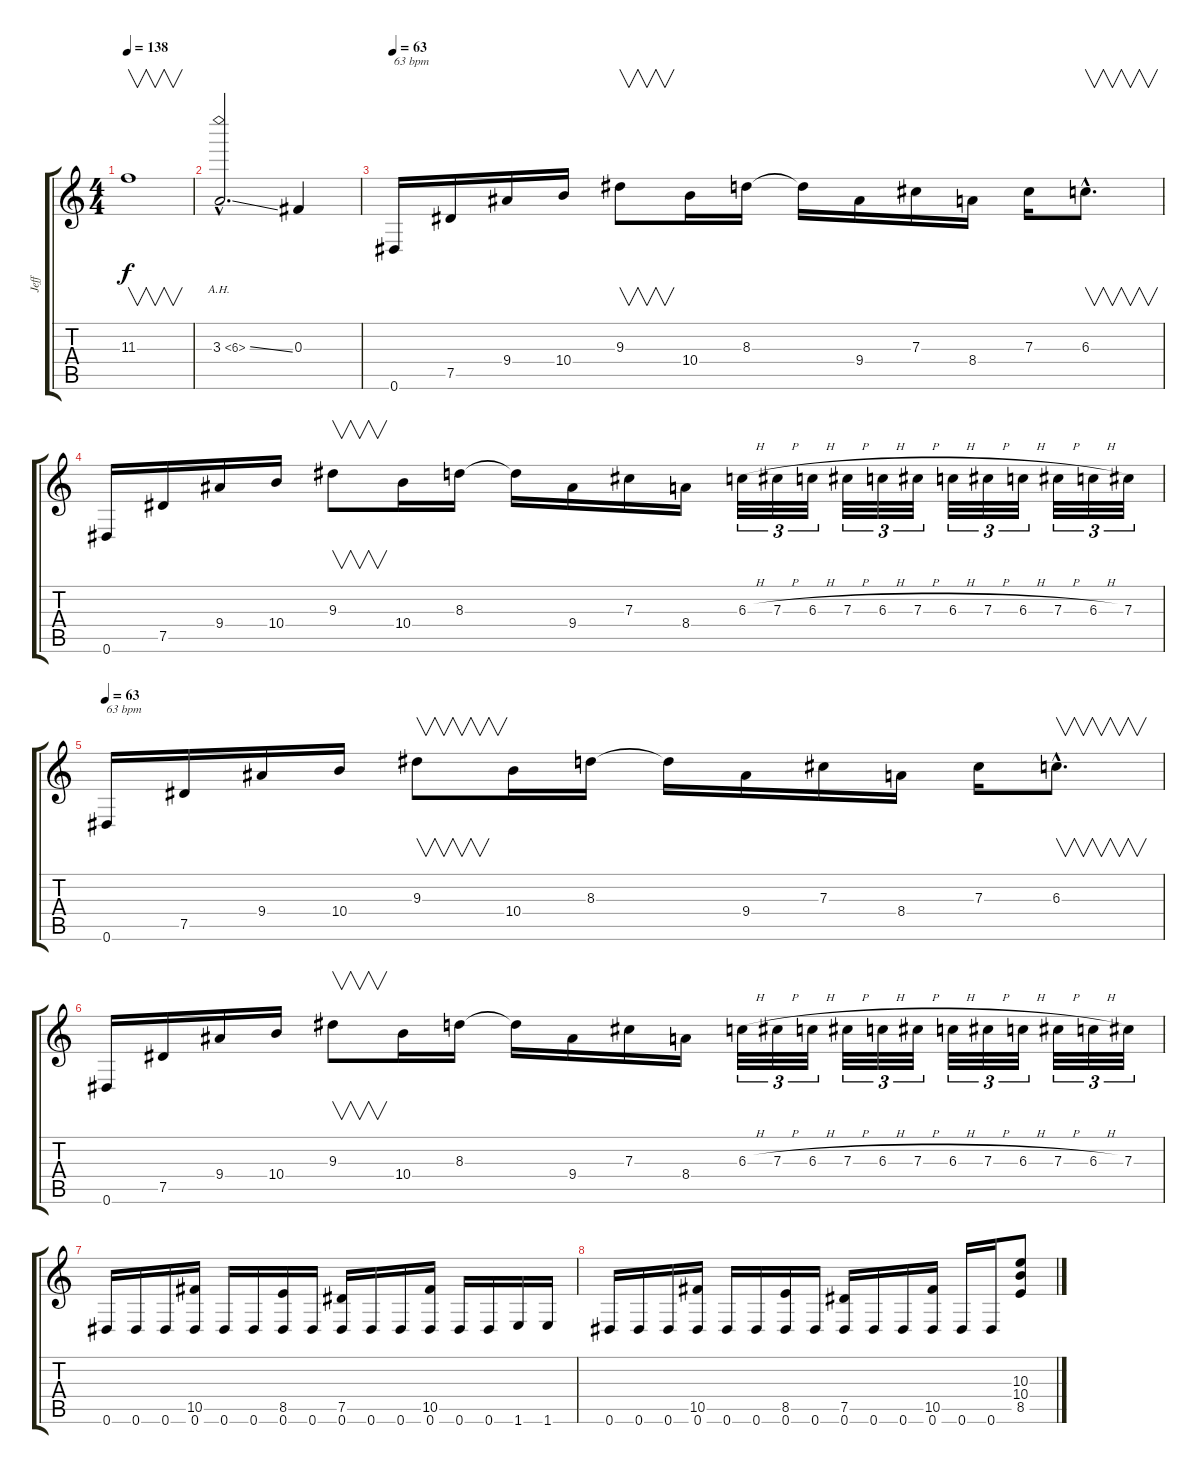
\track ("Jeff" "Jeff") {instrument distortionguitar}
\staff {score tabs}
\tuning (Eb4 Bb3 Gb3 Db3 Ab2 Eb2) {hide}
\ts (4 4)
\tempo 138
\clef g2
\ks c
11.3{t}.1{v dy f} |
3.3{ah 3 ss hac}.2{d} 0.3.4 |
\tempo 63
0.6.16{txt "63 bpm"} 7.5.16 9.4.16 10.4.16 9.3.8{v} 10.4.16 8.3.16 8.3{t}.16 9.4.16 7.3.16 8.4.16 7.3.16 6.3{hac}.8{v d} |
0.6.16 7.5.16 9.4.16 10.4.16 9.3.8{v} 10.4.16 8.3.16 8.3{t}.16 9.4.16 7.3.16 8.4.16 6.3{h}.32{tu (3 2)} 7.3{h}.32{tu (3 2)} 6.3{h}.32{tu (3 2)} 7.3{h}.32{tu (3 2)} 6.3{h}.32{tu (3 2)} 7.3{h}.32{tu (3 2)} 6.3{h}.32{tu (3 2)} 7.3{h}.32{tu (3 2)} 6.3{h}.32{tu (3 2)} 7.3{h}.32{tu (3 2)} 6.3{h}.32{tu (3 2)} 7.3.32{tu (3 2)} |
\tempo 63
0.6.16{txt "63 bpm"} 7.5.16 9.4.16 10.4.16 9.3.8{v} 10.4.16 8.3.16 8.3{t}.16 9.4.16 7.3.16 8.4.16 7.3.16 6.3{hac}.8{v d} |
0.6.16 7.5.16 9.4.16 10.4.16 9.3.8{v} 10.4.16 8.3.16 8.3{t}.16 9.4.16 7.3.16 8.4.16 6.3{h}.32{tu (3 2)} 7.3{h}.32{tu (3 2)} 6.3{h}.32{tu (3 2)} 7.3{h}.32{tu (3 2)} 6.3{h}.32{tu (3 2)} 7.3{h}.32{tu (3 2)} 6.3{h}.32{tu (3 2)} 7.3{h}.32{tu (3 2)} 6.3{h}.32{tu (3 2)} 7.3{h}.32{tu (3 2)} 6.3{h}.32{tu (3 2)} 7.3.32{tu (3 2)} |
0.6.16 0.6.16 0.6.16 (10.5 0.6).16 0.6.16 0.6.16 (8.5 0.6).16 0.6.16 (7.5 0.6).16 0.6.16 0.6.16 (10.5 0.6).16 0.6.16 0.6.16 1.6.16 1.6.16 |
0.6.16 0.6.16 0.6.16 (10.5 0.6).16 0.6.16 0.6.16 (8.5 0.6).16 0.6.16 (7.5 0.6).16 0.6.16 0.6.16 (10.5 0.6).16 0.6.16 0.6.16 (10.3 10.4 8.5).8
